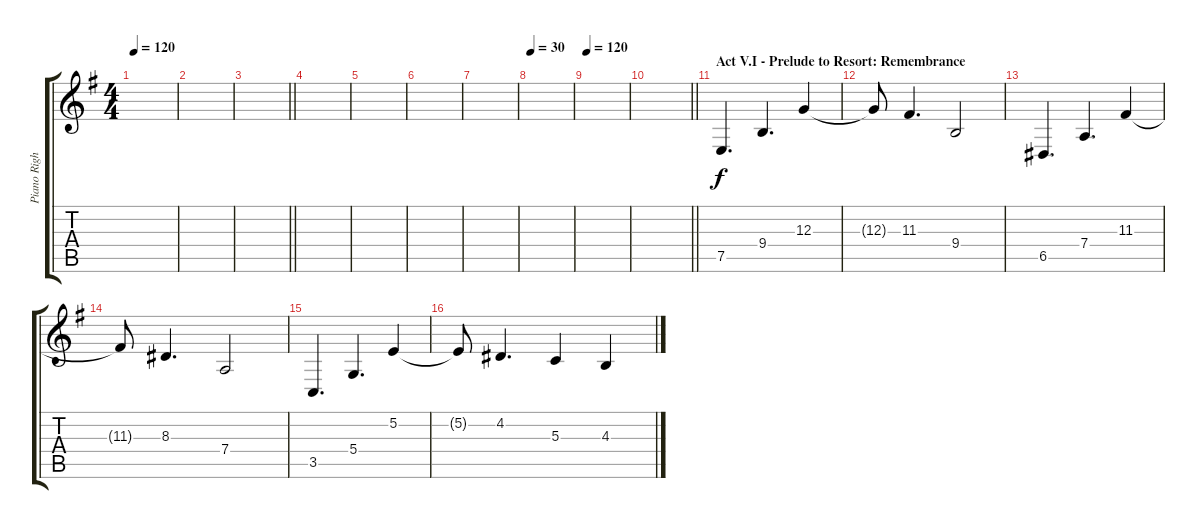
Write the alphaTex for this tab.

\track ("Piano Right Standard" "Piano Righ") {instrument acousticgrandpiano}
\staff {score tabs}
\tuning (E4 B3 G3 D3 A2 E2) {hide}
\ts (4 4)
\tempo 120
\clef g2
\ks eminor
|
|
\barLineRight lightlight
|
|
|
|
|
\tempo 30
|
\tempo 120
|
\barLineRight lightlight
|
\section ("" "Act V.I - Prelude to Resort: Remembrance")
7.5.4{d} 9.4.4{d} 12.3.4 |
12.3{t}.8 11.3.4{d} 9.4.2 |
6.5.4{d} 7.4.4{d} 11.3.4 |
11.3{t}.8 8.3.4{d} 7.4.2 |
3.5.4{d} 5.4.4{d} 5.2.4 |
5.2{t}.8 4.2.4{d} 5.3.4 4.3.4
